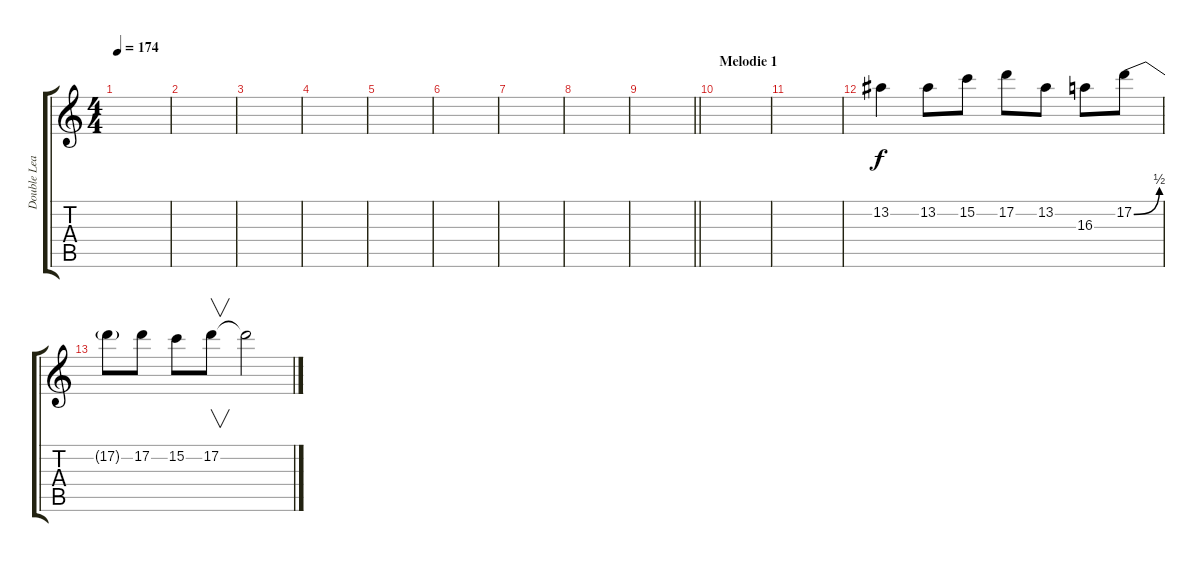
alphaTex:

\track ("Double Lead" "Double Lea") {instrument overdrivenguitar}
\staff {score tabs}
\tuning (D4 A3 F3 C3 G2 D2) {hide}
\ts (4 4)
\tempo 174
\clef g2
\ks c
|
|
|
|
|
|
|
|
\barLineRight lightlight
|
\section ("" "Melodie 1")
|
|
13.2.4 13.2.8 15.2.8 17.2.8 13.2.8 16.3.8 17.2{be (bend 0 0 60 2)}.8 |
17.2{t}.8 17.2.8 15.2.8 17.2.8{v} 17.2{t}.2
